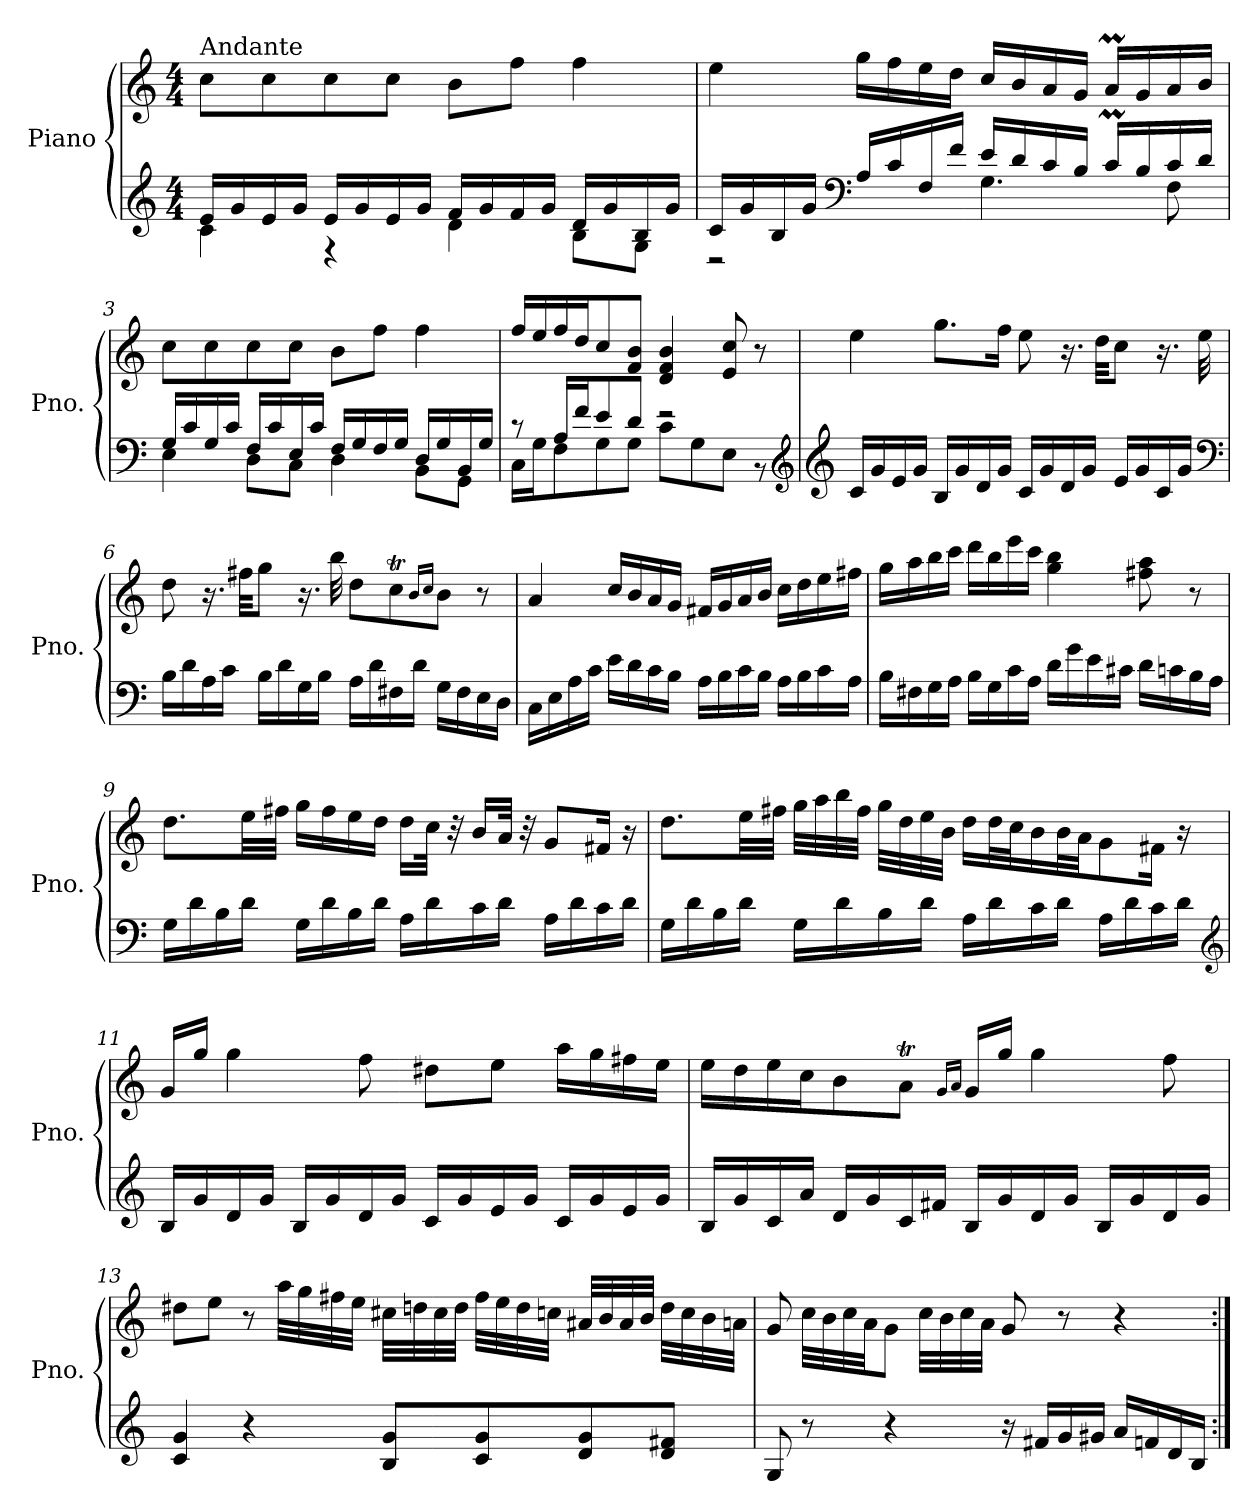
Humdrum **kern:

**kern	**kern
*part1	*part1
*staff2	*staff1
*I"Piano	*
*I'Pno.	*
*	*clefG2
*k[]	*k[]
*C:	*C:
*M4/4	*M4/4
=1	=1
*^	*
!	!	!LO:TX:a:t=Andante
16e/LL	4c\	8cc\L
16g/	.	.
16e/	.	8cc\
16g/JJ	.	.
16e/LL	4r	8cc\
16g/	.	.
16e/	.	8cc\J
16g/JJ	.	.
16f/LL	4d\	8b\L
16g/	.	.
16f/	.	8ff\J
16g/JJ	.	.
16d/LL	8B\L	4ff\
16g/	.	.
16B/	8G\J	.
16g/JJ	.	.
=2	=2	=2
16c/LL	2r	4ee\
16g/	.	.
16B/	.	.
16g/JJ	.	.
*clefF4	*	*
16A/LL	.	16gg\LL
16c/	.	16ff\
16F/	.	16ee\
16f/JJ	.	16dd\JJ
16e/LL	4.G\	16cc/LL
16d/	.	16b/
16c/	.	16a/
16B/JJ	.	16g/JJ
16cM/LL	.	16aM/LL
16B/	.	16g/
16c/	8F\	16a/
16d/JJ	.	16b/JJ
!!LO:LB:g=z
=3	=3	=3
16G/LL	4E\	8cc\L
16c/	.	.
16G/	.	8cc\
16c/JJ	.	.
16F/LL	8D\L	8cc\
16c/	.	.
16E/	8C\J	8cc\J
16c/JJ	.	.
16F/LL	4D\	8b\L
16G/	.	.
16F/	.	8ff\J
16G/JJ	.	.
16D/LL	8BB\L	4ff\
16G/	.	.
16BB/	8GG\J	.
16G/JJ	.	.
=4	=4	=4
8rc	16C\LL	16ff/LL
.	16G\J	16ee/
16A/LL	8F\	16ff/
16f/J	.	16dd/J
8e/	8G\	8cc/
8d/J	8G\J	8f/ 8b/J
2re	8c\L	4d/ 4f/ 4b/
.	8G\	.
.	8E\J	8e/ 8cc/
.	8r	8r
*v	*v	*
*clefG2	*
!!LO:LB:g=z
=5	=5
*clefG2	*
16c/LL	4ee\
16g/	.
16e/	.
16g/JJ	.
16B/LL	8.gg\L
16g/	.
16d/	.
16g/JJ	16ff\Jk
16c/LL	8ee\
16g/	.
16d/	16.r
16g/JJ	.
.	32dd\KKL
16e/LL	8cc\J
16g/	.
16c/	16.r
16g/JJ	.
.	32ee\
*clefF4	*
=6	=6
16B\LL	8dd\
16d\	.
16A\	16.r
16c\JJ	.
.	32ff#X\KKL
16B\LL	8gg\J
16d\	.
16G\	16.r
16B\JJ	.
.	32bb\
16A\LL	8dd\L
16d\	.
16F#X\	8ccT\
16d\JJ	.
.	16qb/LL
.	16qcc/JJ
16G\LL	8b\J
16F#\	.
16E\	8r
16D\JJ	.
!!LO:LB:g=z
=7	=7
16C\LL	4a/
16E\	.
16A\	.
16c\JJ	.
16e\LL	16cc/LL
16d\	16b/
16c\	16a/
16B\JJ	16g/JJ
16A\LL	16f#X/LL
16B\	16g/
16c\	16a/
16B\JJ	16b/JJ
16A\LL	16cc\LL
16B\	16dd\
16c\	16ee\
16A\JJ	16ff#X\JJ
=8	=8
16B\LL	16gg\LL
16F#X\	16aa\
16G\	16bb\
16A\JJ	16ccc\JJ
16B\LL	16ddd\LL
16G\	16bb\
16c\	16eee\
16A\JJ	16ccc\JJ
16d\LL	4gg\ 4bb\
16g\	.
16e\	.
16c#X\JJ	.
16d\LL	8ff#X\ 8aa\
16cn\	.
16B\	8r
16A\JJ	.
!!LO:LB:g=z
=9	=9
16G\LL	8.dd\L
16d\	.
16B\	.
16d\JJ	32ee\LL
.	32ff#X\JJJ
16G\LL	16gg\LL
16d\	16ff#\
16B\	16ee\
16d\JJ	16dd\JJ
16A\LL	16dd\LL
16d\	32cc\JJk
.	32r
16c\	16b/LL
16d\JJ	32a/JJk
.	32r
16A\LL	8g/L
16d\	.
16c\	16f#X/Jk
16d\JJ	16r
!!LO:PB:g=z
=10	=10
16G\LL	8.dd\L
16d\	.
16B\	.
16d\JJ	32ee\LL
.	32ff#X\JJJ
16G\LL	32gg\LLL
.	32aa\
16d\	32bb\
.	32ff#\JJJ
16B\	32gg\LLL
.	32dd\
16d\JJ	32ee\
.	32b\JJJ
16A\LL	16dd\LL
16d\	32dd\L
.	32cc\J
16c\	16b\
16d\JJ	32b\L
.	32a\JJ
16A\LL	8g\
16d\	.
16c\	16f#X\Jk
16d\JJ	16r
*clefG2	*
=11	=11
16B/LL	16g/LL
16g/	16gg/JJ
16d/	4gg\
16g/JJ	.
16B/LL	.
16g/	.
16d/	8ff\
16g/JJ	.
16c/LL	8dd#X\L
16g/	.
16e/	8ee\J
16g/JJ	.
16c/LL	16aa\LL
16g/	16gg\
16e/	16ff#X\
16g/JJ	16ee\JJ
!!LO:LB:g=z
=12	=12
16B/LL	16ee\LL
16g/	16dd\
16c/	16ee\
16a/JJ	16cc\J
16d/LL	8b\
16g/	.
16c/	8aT\J
16f#X/JJ	.
.	16qg/LL
.	16qa/JJ
16B/LL	16g/LL
16g/	16gg/JJ
16d/	4gg\
16g/JJ	.
16B/LL	.
16g/	.
16d/	8ff\
16g/JJ	.
!!LO:LB:g=z
=13	=13
4c/ 4g/	8dd#X\L
.	8ee\J
4r	8r
.	32aa\LLL
.	32gg\
.	32ff#X\
.	32ee\JJJ
8B/ 8g/L	32cc#X\LLL
.	32ddn\
.	32cc#\
.	32dd\JJJ
8c/ 8g/	32ff#\LLL
.	32ee\
.	32dd\
.	32ccn\JJJ
8d/ 8g/	32a#X/LLL
.	32b/
.	32a#/
.	32b/JJJ
8d/ 8f#X/J	32dd\LLL
.	32cc\
.	32b\
.	32an\JJJ
!!LO:LB:g=z
=14	=14
8G/	8g/
8r	32cc\LLL
.	32b\
.	32cc\
.	32a\JJ
4r	8g\J
.	32cc\LLL
.	32b\
.	32cc\
.	32a\JJJ
16r	8g/
16f#X/LL	.
16g/	8r
16g#X/JJ	.
16a/LL	4r
16fn/	.
16d/	.
16B/JJ	.
=:|!	=:|!
*-	*-
